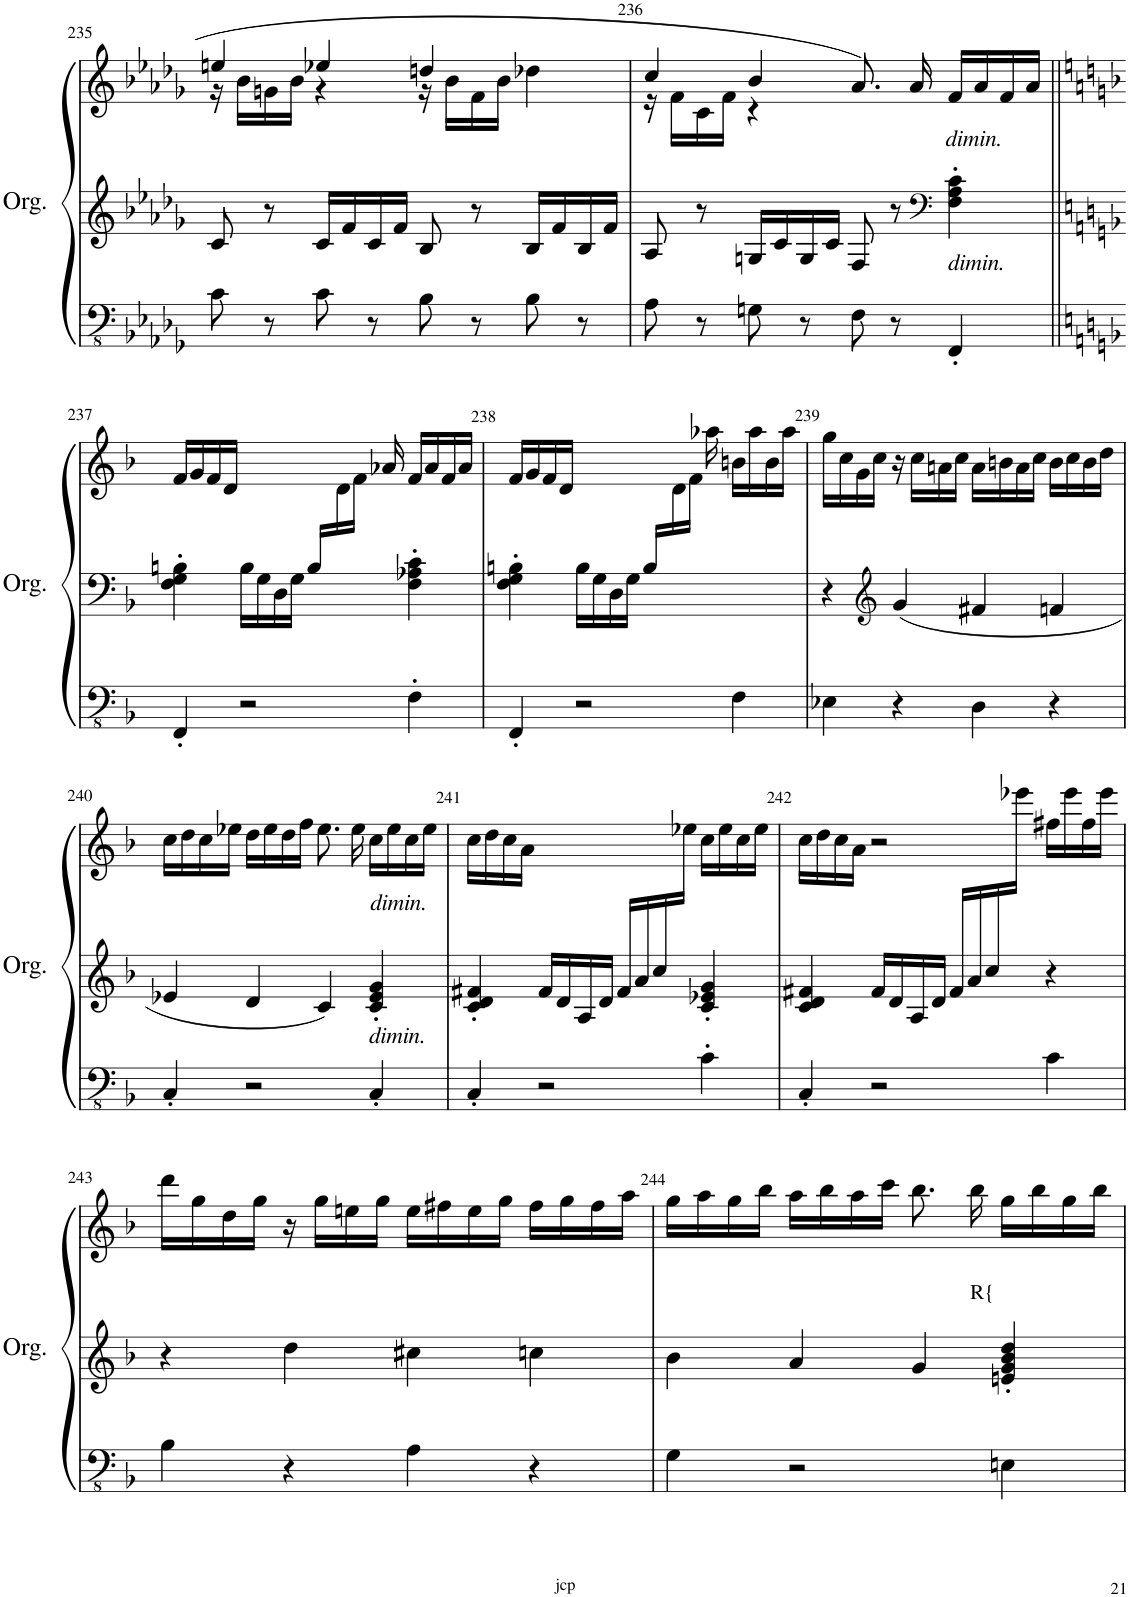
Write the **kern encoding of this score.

**kern	**kern	**kern
*part1	*part1	*part1
*staff3	*staff2	*staff1
*I"Orgue à tuyaux	*	*
*I'Org.	*	*
!!LO:PB:g=z
*clefFv4	*clefF4	*clefG2
*k[b-e-a-d-g-]	*k[b-e-a-d-g-]	*k[b-e-a-d-g-]
*M4/4	*M4/4	*M4/4
*met(c)	*met(c)	*met(c)
=235	=235	=235
*	*	*^
8C\	8c/	4een/	16r
.	.	.	16b-\LL
8r	8r	.	16gn\
.	.	.	16b-\JJ
8C\	16c/LL	4ee-X/	4r
.	16f/	.	.
8r	16c/	.	.
.	16f/JJ	.	.
8BB-\	8B-/	4ddn/	16r
.	.	.	16b-\LL
8r	8r	.	16f\
.	.	.	16b-\JJ
8BB-\	16B-/LL	4dd-X\	4ryy
.	16f/	.	.
8r	16B-/	.	.
.	16f/JJ	.	.
=236	=236	=236	=236
8AA-\	8A-/	4cc/	16r
.	.	.	16f\LL
8r	8r	.	16c\
.	.	.	16f\JJ
8GGn\	16Gn/LL	4b-/	4r
.	16c/	.	.
8r	16G/	.	.
.	16c/JJ	.	.
8FF\	8F/	8.a-/	2ryy
8r	8r	.	.
.	.	16a-/	.
*	*clefF4	*	*
!	!	!LO:TX:b:i:t=dimin.	!
!	!LO:TX:b:i:t=dimin.	!	!
4FFF'/	4F\' 4A-\' 4c\'	16f/LL	.
.	.	16a-/	.
.	.	16f/	.
.	.	16a-/JJ	.
!!LO:LB:g=z	!!
=237||	=237||	=237||	=237||
*k[b-]	*k[b-]	*k[b-]	*
4FFF'/	4F\' 4G\' 4Bn\'	16f/LL	16ryy
*	*	*v	*v
.	.	16g/
.	.	16f/
.	.	16d/JJ
2r	16B\LL	4ryy
.	16G\	.
.	16D\	.
.	16G\JJ	.
.	16B/LL	8ryy
*	*	*^
.	8ryy	.	16d\
.	.	16ryy	16f\JJ
.	16ryy	16a-X/	4ryy
4FF'\	4F\' 4A-X\' 4c\'	16f/LL	.
.	.	16a-/	.
.	.	16f/	.
.	.	16a-/JJ	16ryy
=238	=238	=238	=238
4FFF'/	4F\' 4G\' 4Bn\'	16f/LL	16ryy
*	*	*v	*v
.	.	16g/
.	.	16f/
.	.	16d/JJ
2r	16B\LL	4ryy
.	16G\	.
.	16D\	.
.	16G\JJ	.
.	16B/LL	8ryy
*	*	*^
.	8ryy	.	16d\
.	.	16ryy	16f\JJ
.	16ryy	16aa-X\	4ryy
4FF\	4ryy	16bn\LL	.
.	.	16aa-\	.
.	.	16b\	.
.	.	16aa-\JJ	16ryy
*	*	*v	*v
=239	=239	=239
4EE-X\	4r	16gg\LL
.	.	16cc\
.	.	16g\
.	.	16cc\JJ
*	*clefG2	*
4r	4g/	16r
.	.	16cc\LL
.	.	16an\
.	.	16cc\JJ
4DD\	4f#X/	16a\LL
.	.	16bn\
.	.	16a\
.	.	16cc\JJ
4r	4fn/	16b\LL
.	.	16cc\
.	.	16b\
.	.	16dd\JJ
!!LO:LB:g=z
=240	=240	=240
4CC'/	4e-X/	16cc\LL
.	.	16dd\
.	.	16cc\
.	.	16ee-X\JJ
2r	4d/	16dd\LL
.	.	16ee-\
.	.	16dd\
.	.	16ff\JJ
.	4c/	8.ee-\
.	.	16ee-\
!	!	!LO:TX:b:i:t=dimin.
!	!LO:TX:b:i:t=dimin.	!
4CC'/	4c/' 4e-/' 4g/'	16cc\LL
.	.	16ee-\
.	.	16cc\
.	.	16ee-\JJ
=241	=241	=241
*	*	*^
4CC'/	4c/' 4d/' 4f#X/'	16cc\LL	8.ryy
.	.	16dd\	.
.	.	16cc\	.
*	*	*v	*v
.	.	16a\JJ
2r	16f#/LL	4ryy
.	16d/	.
.	16A/	.
.	16d/JJ	.
.	16f#/LL	4ryy
.	16a/	.
.	16cc/	.
*	*	*^
.	16ryy	.	16ee-X\JJ
4C'\	4c/' 4e-X/' 4g/'	16cc\LL	4ryy
.	.	16ee-\	.
.	.	16cc\	.
.	.	16ee-\JJ	.
=242	=242	=242	=242
4CC'/	4c/ 4d/ 4f#X/	16cc\LL	8.ryy
.	.	16dd\	.
.	.	16cc\	.
*	*	*v	*v
.	.	16a\JJ
2r	16f#/LL	2r
.	16d/	.
.	16A/	.
.	16d/JJ	.
.	16f#/LL	.
.	16a/	.
.	16cc/	.
*	*	*^
.	16ryy	.	16eee-X\JJ
4C\	4r	16ff#X\LL	4ryy
.	.	16eee-\	.
.	.	16ff#\	.
.	.	16eee-\JJ	.
*	*	*v	*v
!!LO:LB:g=z
=243	=243	=243
4BB-\	4r	16ddd\LL
.	.	16gg\
.	.	16dd\
.	.	16gg\JJ
4r	4dd\	16r
.	.	16gg\LL
.	.	16een\
.	.	16gg\JJ
4AA\	4cc#X\	16ee\LL
.	.	16ff#X\
.	.	16ee\
.	.	16gg\JJ
4r	4ccn\	16ff#\LL
.	.	16gg\
.	.	16ff#\
.	.	16aa\JJ
=244	=244	=244
4GG\	4b-\	16gg\LL
.	.	16aa\
.	.	16gg\
.	.	16bb-\JJ
2r	4a/	16aa\LL
.	.	16bb-\
.	.	16aa\
.	.	16ccc\JJ
.	4g/	8.bb-\
!	!	!LO:TX:b:t=R{
.	.	16bb-\
4EEn\	4en/' 4g/' 4b-/' 4dd/'	16gg\LL
.	.	16bb-\
.	.	16gg\
.	.	16bb-\JJ
=	=	=
*-	*-	*-
